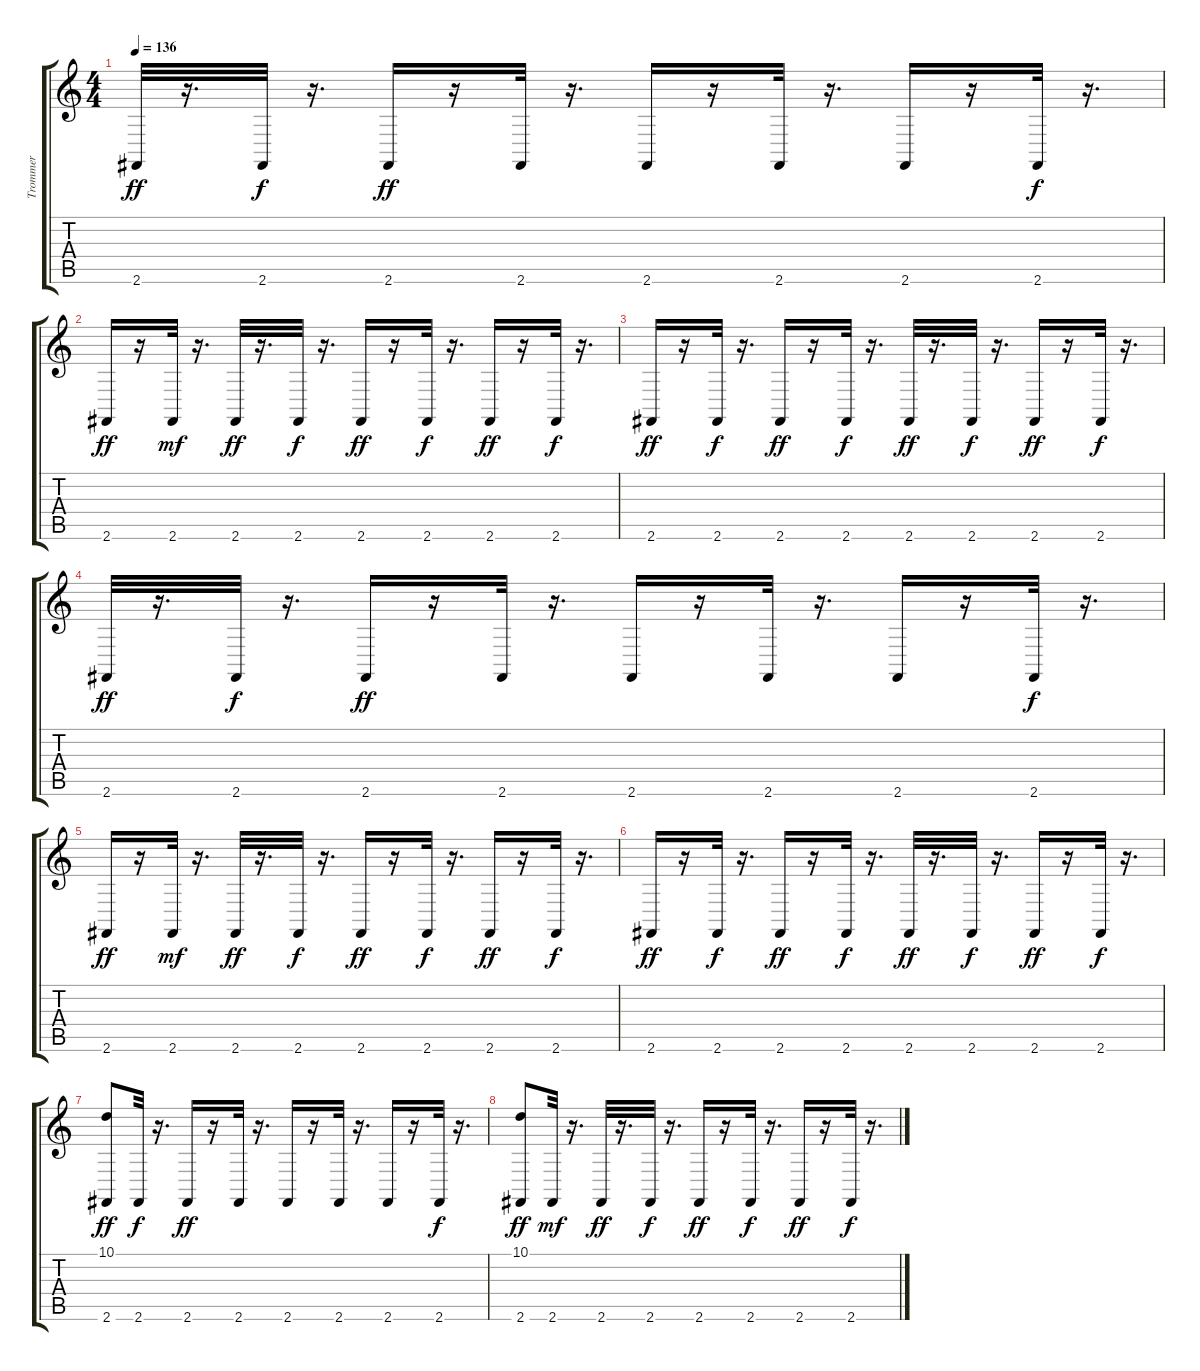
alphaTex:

\track ("Trommer" "Trommer") {instrument acousticgrandpiano}
\staff {score tabs}
\tuning (E4 B3 G3 D3 A2 E2) {hide}
\ts (4 4)
\tempo 136
\clef g2
\ks c
2.6.32{dy ff} r.16{d} 2.6.32{dy f} r.16{d} 2.6.16{dy ff} r.16 2.6.32 r.16{d} 2.6.16 r.16 2.6.32 r.16{d} 2.6.16 r.16 2.6.32{dy f} r.16{d} |
2.6.16{dy ff} r.16 2.6.32{dy mf} r.16{d} 2.6.32{dy ff} r.16{d} 2.6.32{dy f} r.16{d} 2.6.16{dy ff} r.16 2.6.32{dy f} r.16{d} 2.6.16{dy ff} r.16 2.6.32{dy f} r.16{d} |
2.6.16{dy ff} r.16 2.6.32{dy f} r.16{d} 2.6.16{dy ff} r.16 2.6.32{dy f} r.16{d} 2.6.32{dy ff} r.16{d} 2.6.32{dy f} r.16{d} 2.6.16{dy ff} r.16 2.6.32{dy f} r.16{d} |
2.6.32{dy ff} r.16{d} 2.6.32{dy f} r.16{d} 2.6.16{dy ff} r.16 2.6.32 r.16{d} 2.6.16 r.16 2.6.32 r.16{d} 2.6.16 r.16 2.6.32{dy f} r.16{d} |
2.6.16{dy ff} r.16 2.6.32{dy mf} r.16{d} 2.6.32{dy ff} r.16{d} 2.6.32{dy f} r.16{d} 2.6.16{dy ff} r.16 2.6.32{dy f} r.16{d} 2.6.16{dy ff} r.16 2.6.32{dy f} r.16{d} |
2.6.16{dy ff} r.16 2.6.32{dy f} r.16{d} 2.6.16{dy ff} r.16 2.6.32{dy f} r.16{d} 2.6.32{dy ff} r.16{d} 2.6.32{dy f} r.16{d} 2.6.16{dy ff} r.16 2.6.32{dy f} r.16{d} |
(10.1 2.6).8{dy ff} 2.6.32{dy f} r.16{d} 2.6.16{dy ff} r.16 2.6.32 r.16{d} 2.6.16 r.16 2.6.32 r.16{d} 2.6.16 r.16 2.6.32{dy f} r.16{d} |
(10.1 2.6).8{dy ff} 2.6.32{dy mf} r.16{d} 2.6.32{dy ff} r.16{d} 2.6.32{dy f} r.16{d} 2.6.16{dy ff} r.16 2.6.32{dy f} r.16{d} 2.6.16{dy ff} r.16 2.6.32{dy f} r.16{d}
